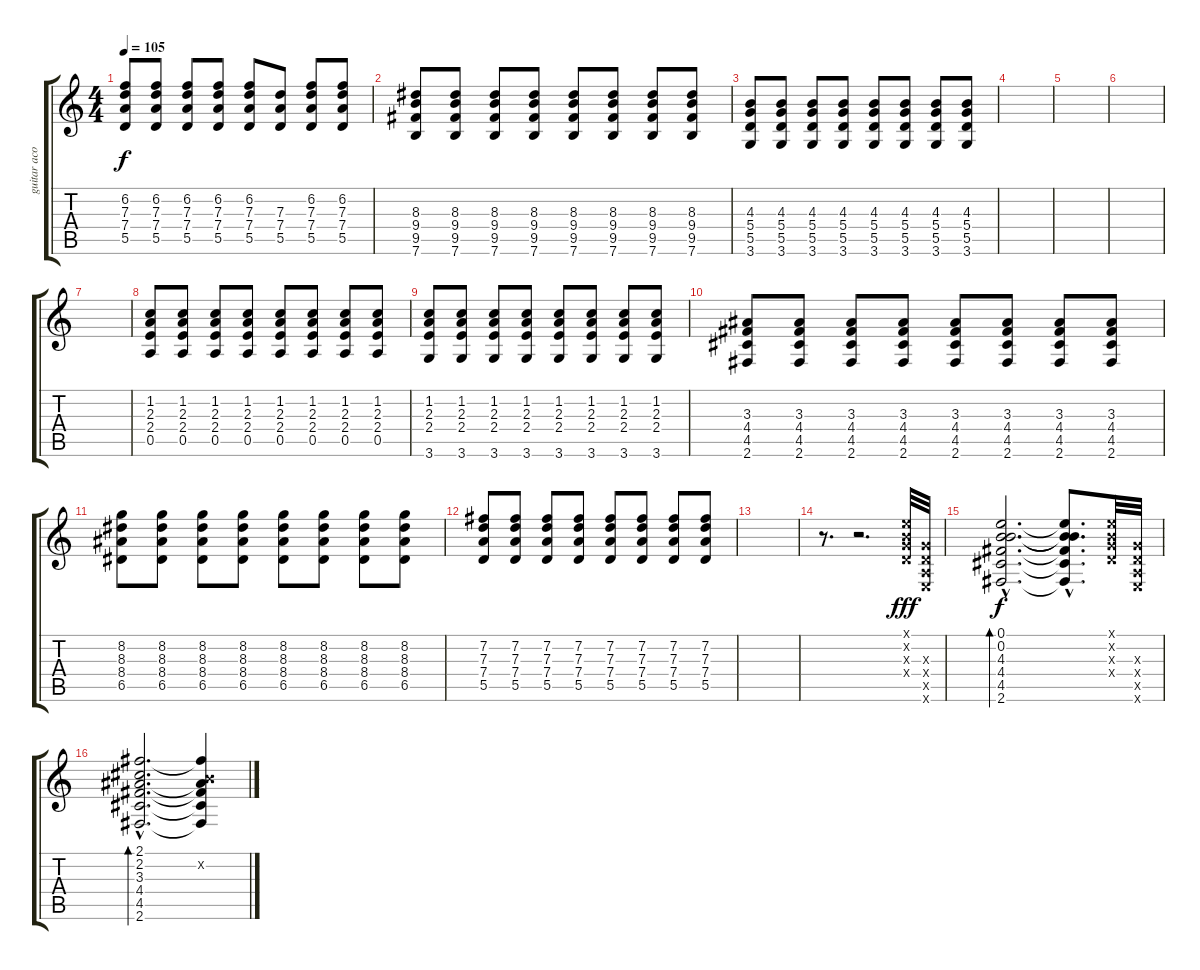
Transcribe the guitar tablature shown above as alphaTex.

\track ("guitar acoustic" "guitar aco") {instrument acousticguitarnylon}
\staff {score tabs}
\tuning (E4 B3 G3 D3 A2 E2) {hide}
\ts (4 4)
\tempo 105
\clef g2
\ks c
(6.2 7.3 7.4 5.5).8{dy f} (6.2 7.3 7.4 5.5).8 (6.2 7.3 7.4 5.5).8 (6.2 7.3 7.4 5.5).8 (6.2 7.3 7.4 5.5).8 (7.3 7.4 5.5).8 (6.2 7.3 7.4 5.5).8 (6.2 7.3 7.4 5.5).8 |
(8.3 9.4 9.5 7.6).8 (8.3 9.4 9.5 7.6).8 (8.3 9.4 9.5 7.6).8 (8.3 9.4 9.5 7.6).8 (8.3 9.4 9.5 7.6).8 (8.3 9.4 9.5 7.6).8 (8.3 9.4 9.5 7.6).8 (8.3 9.4 9.5 7.6).8 |
(4.3 5.4 5.5 3.6).8 (4.3 5.4 5.5 3.6).8 (4.3 5.4 5.5 3.6).8 (4.3 5.4 5.5 3.6).8 (4.3 5.4 5.5 3.6).8 (4.3 5.4 5.5 3.6).8 (4.3 5.4 5.5 3.6).8 (4.3 5.4 5.5 3.6).8 |
|
|
|
|
(1.2 2.3 2.4 0.5).8 (1.2 2.3 2.4 0.5).8 (1.2 2.3 2.4 0.5).8 (1.2 2.3 2.4 0.5).8 (1.2 2.3 2.4 0.5).8 (1.2 2.3 2.4 0.5).8 (1.2 2.3 2.4 0.5).8 (1.2 2.3 2.4 0.5).8 |
(1.2 2.3 2.4 3.6).8 (1.2 2.3 2.4 3.6).8 (1.2 2.3 2.4 3.6).8 (1.2 2.3 2.4 3.6).8 (1.2 2.3 2.4 3.6).8 (1.2 2.3 2.4 3.6).8 (1.2 2.3 2.4 3.6).8 (1.2 2.3 2.4 3.6).8 |
(3.3 4.4 4.5 2.6).8 (3.3 4.4 4.5 2.6).8 (3.3 4.4 4.5 2.6).8 (3.3 4.4 4.5 2.6).8 (3.3 4.4 4.5 2.6).8 (3.3 4.4 4.5 2.6).8 (3.3 4.4 4.5 2.6).8 (3.3 4.4 4.5 2.6).8 |
(8.2 8.3 8.4 6.5).8 (8.2 8.3 8.4 6.5).8 (8.2 8.3 8.4 6.5).8 (8.2 8.3 8.4 6.5).8 (8.2 8.3 8.4 6.5).8 (8.2 8.3 8.4 6.5).8 (8.2 8.3 8.4 6.5).8 (8.2 8.3 8.4 6.5).8 |
(7.2 7.3 7.4 5.5).8 (7.2 7.3 7.4 5.5).8 (7.2 7.3 7.4 5.5).8 (7.2 7.3 7.4 5.5).8 (7.2 7.3 7.4 5.5).8 (7.2 7.3 7.4 5.5).8 (7.2 7.3 7.4 5.5).8 (7.2 7.3 7.4 5.5).8 |
|
r.8{d} r.2{d} (0.1{x} 0.2{x} 0.3{x} 0.4{x}).32{dy fff} (0.3{x} 0.4{x} 0.5{x} 0.6{x}).32 |
(0.1{hac} 0.2{hac} 4.3{hac} 4.4{hac} 4.5{hac} 2.6{hac}).2{d bd 120 dy f} (0.1{hac t} 0.2{hac t} 4.3{hac t} 4.4{hac t} 4.5{hac t} 2.6{hac t}).8{d} (0.1{x} 0.2{x} 0.3{x} 0.4{x}).32 (0.3{x} 0.4{x} 0.5{x} 0.6{x}).32 |
(2.1{hac} 2.2{hac} 3.3{hac} 4.4{hac} 4.5{hac} 2.6{hac}).2{d bd 120} (2.1{t} 0.2{x} 3.3{t} 4.4{t} 4.5{t} 2.6{t}).4
